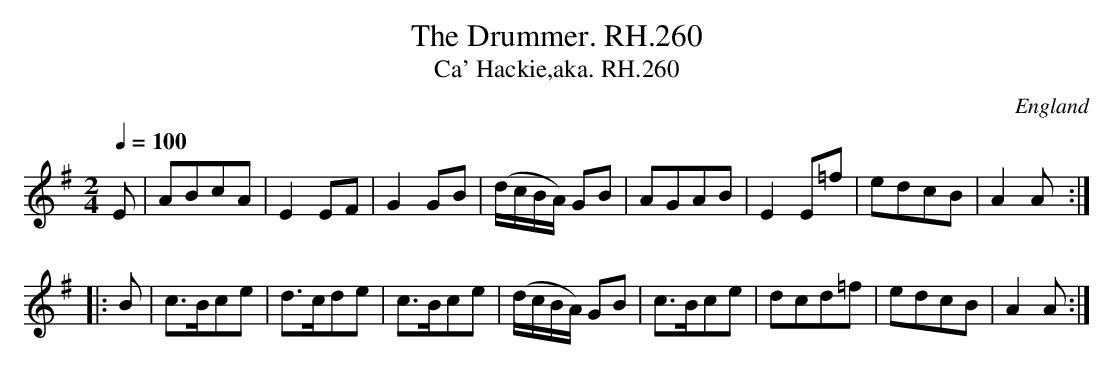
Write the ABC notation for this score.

X:1
T:Drummer. RH.260, The
T:Ca' Hackie,aka. RH.260
O:England
M:2/4
L:1/8
Q:1/4=100
K:Ador
E|ABcA|E2EF|G2GB|(d/c/B/A/) GB|\
AGAB|E2E=f|edcB|A2A:|
|:B|c>Bce|d>cde|c>Bce|(d/c/B/A/) GB|\
c>Bce|dcd=f|edcB|A2A:|
